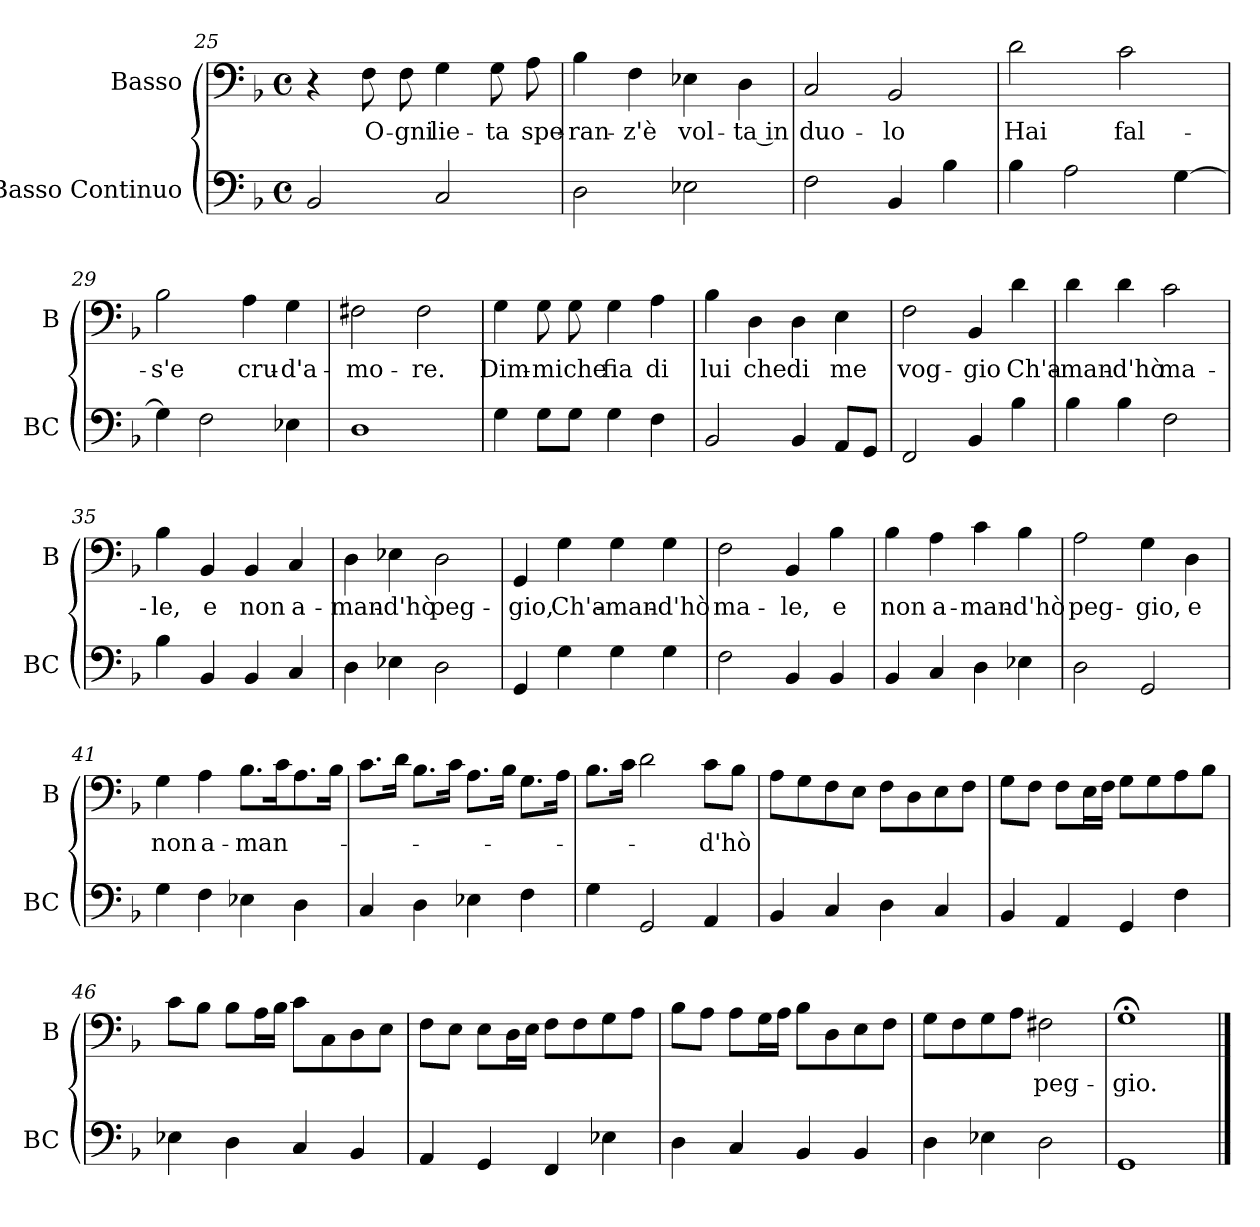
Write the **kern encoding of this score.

**kern	**kern	**text
*part2	*part1	*part1
*staff2	*staff1	*staff1
*I"Basso Continuo	*I"Basso	*
*I'BC	*I'B	*
*clefF4	*clefF4	*
*k[b-]	*k[b-]	*
*F:	*F:	*
*M4/4	*M4/4	*
*met(c)	*met(c)	*
=25	=25	=25
2BB-/	4r	.
!	!	!LO:LY:b
.	8F\	O-
!	!	!LO:LY:b
.	8F\	-gni
!	!	!LO:LY:b
2C/	4G\	lie-
!	!	!LO:LY:b
.	8G\	-ta
!	!	!LO:LY:b
.	8A\	spe-
=26	=26	=26
!	!	!LO:LY:b
2D\	4B-\	-ran-
!	!	!LO:LY:b
.	4F\	-z'è
!	!	!LO:LY:b
2E-X\	4E-X\	vol-
!	!	!LO:LY:b
.	4D\	-ta in
=27	=27	=27
!	!	!LO:LY:b
2F\	2C/	duo-
!	!	!LO:LY:b
4BB-/	2BB-/	-lo
4B-\	.	.
!!LO:PB:g=z
=28	=28	=28
!	!	!LO:LY:b
4B-\	2d\	Hai
2A\	.	.
!	!	!LO:LY:b
.	2c\	fal-
[4G\	.	.
=29	=29	=29
!	!	!LO:LY:b
4G\]	2B-\	-s'e
2F\	.	.
!	!	!LO:LY:b
.	4A\	cru-
!	!	!LO:LY:b
4E-X\	4G\	-d'a-
=30	=30	=30
!	!	!LO:LY:b
1D	2F#X\	-mo-
!	!	!LO:LY:b
.	2F#\	-re.
=31	=31	=31
!	!	!LO:LY:b
4G\	4G\	Dim-
!	!	!LO:LY:b
8G\L	8G\	-mi
!	!	!LO:LY:b
8G\J	8G\	che
!	!	!LO:LY:b
4G\	4G\	fia
!	!	!LO:LY:b
4F\	4A\	di
=32	=32	=32
!	!	!LO:LY:b
2BB-/	4B-\	lui
!	!	!LO:LY:b
.	4D\	che
!	!	!LO:LY:b
4BB-/	4D\	di
!	!	!LO:LY:b
8AA/L	4E\	me
8GG/J	.	.
!!LO:LB:g=z
=33	=33	=33
!	!	!LO:LY:b
2FF/	2F\	vog-
!	!	!LO:LY:b
4BB-/	4BB-/	-gio
!	!	!LO:LY:b
4B-\	4d\	Ch'a-
=34	=34	=34
!	!	!LO:LY:b
4B-\	4d\	-man-
!	!	!LO:LY:b
4B-\	4d\	-d'hò
!	!	!LO:LY:b
2F\	2c\	ma-
=35	=35	=35
!	!	!LO:LY:b
4B-\	4B-\	-le,
!	!	!LO:LY:b
4BB-/	4BB-/	e
!	!	!LO:LY:b
4BB-/	4BB-/	non
!	!	!LO:LY:b
4C/	4C/	a-
=36	=36	=36
!	!	!LO:LY:b
4D\	4D\	-man-
!	!	!LO:LY:b
4E-X\	4E-X\	-d'hò
!	!	!LO:LY:b
2D\	2D\	peg-
=37	=37	=37
!	!	!LO:LY:b
4GG/	4GG/	-gio,
!	!	!LO:LY:b
4G\	4G\	Ch'a-
!	!	!LO:LY:b
4G\	4G\	-man-
!	!	!LO:LY:b
4G\	4G\	-d'hò
!!LO:LB:g=z
=38	=38	=38
!	!	!LO:LY:b
2F\	2F\	ma-
!	!	!LO:LY:b
4BB-/	4BB-/	-le,
!	!	!LO:LY:b
4BB-/	4B-\	e
=39	=39	=39
!	!	!LO:LY:b
4BB-/	4B-\	non
!	!	!LO:LY:b
4C/	4A\	a-
!	!	!LO:LY:b
4D\	4c\	-man-
!	!	!LO:LY:b
4E-X\	4B-\	-d'hò
=40	=40	=40
!	!	!LO:LY:b
2D\	2A\	peg-
!	!	!LO:LY:b
2GG/	4G\	-gio,
!	!	!LO:LY:b
.	4D\	e
=41	=41	=41
!	!	!LO:LY:b
4G\	4G\	non
!	!	!LO:LY:b
4F\	4A\	a-
!	!	!LO:LY:b
4E-X\	8.B-\L	-man-
.	16c\k	.
4D\	8.A\	.
.	16B-\Jk	.
=42	=42	=42
4C/	8.c\L	.
.	16d\Jk	.
4D\	8.B-\L	.
.	16c\Jk	.
4E-X\	8.A\L	.
.	16B-\Jk	.
4F\	8.G\L	.
.	16A\Jk	.
!!LO:LB:g=z
=43	=43	=43
4G\	8.B-\L	.
.	16c\Jk	.
2GG/	2d\	.
!	!	!LO:LY:b
4AA/	8c\L	-d'hò
.	8B-\J	.
=44	=44	=44
4BB-/	8A\L	.
.	8G\	.
4C/	8F\	.
.	8E\J	.
4D\	8F\L	.
.	8D\	.
4C/	8E\	.
.	8F\J	.
=45	=45	=45
4BB-/	8G\L	.
.	8F\J	.
4AA/	8F\L	.
.	16E\L	.
.	16F\JJ	.
4GG/	8G\L	.
.	8G\	.
4F\	8A\	.
.	8B-\J	.
=46	=46	=46
4E-X\	8c\L	.
.	8B-\J	.
4D\	8B-\L	.
.	16A\L	.
.	16B-\JJ	.
4C/	8c\L	.
.	8C\	.
4BB-/	8D\	.
.	8E\J	.
!!LO:LB:g=z
=47	=47	=47
4AA/	8F\L	.
.	8E\J	.
4GG/	8E\L	.
.	16D\L	.
.	16E\JJ	.
4FF/	8F\L	.
.	8F\	.
4E-X\	8G\	.
.	8A\J	.
=48	=48	=48
4D\	8B-\L	.
.	8A\J	.
4C/	8A\L	.
.	16G\L	.
.	16A\JJ	.
4BB-/	8B-\L	.
.	8D\	.
4BB-/	8E\	.
.	8F\J	.
=49	=49	=49
4D\	8G\L	.
.	8F\	.
4E-X\	8G\	.
.	8A\J	.
!	!	!LO:LY:b
2D\	2F#X\	peg-
=50	=50	=50
!	!	!LO:LY:b
1GG	1G;<	-gio.
==	==	==
*-	*-	*-
